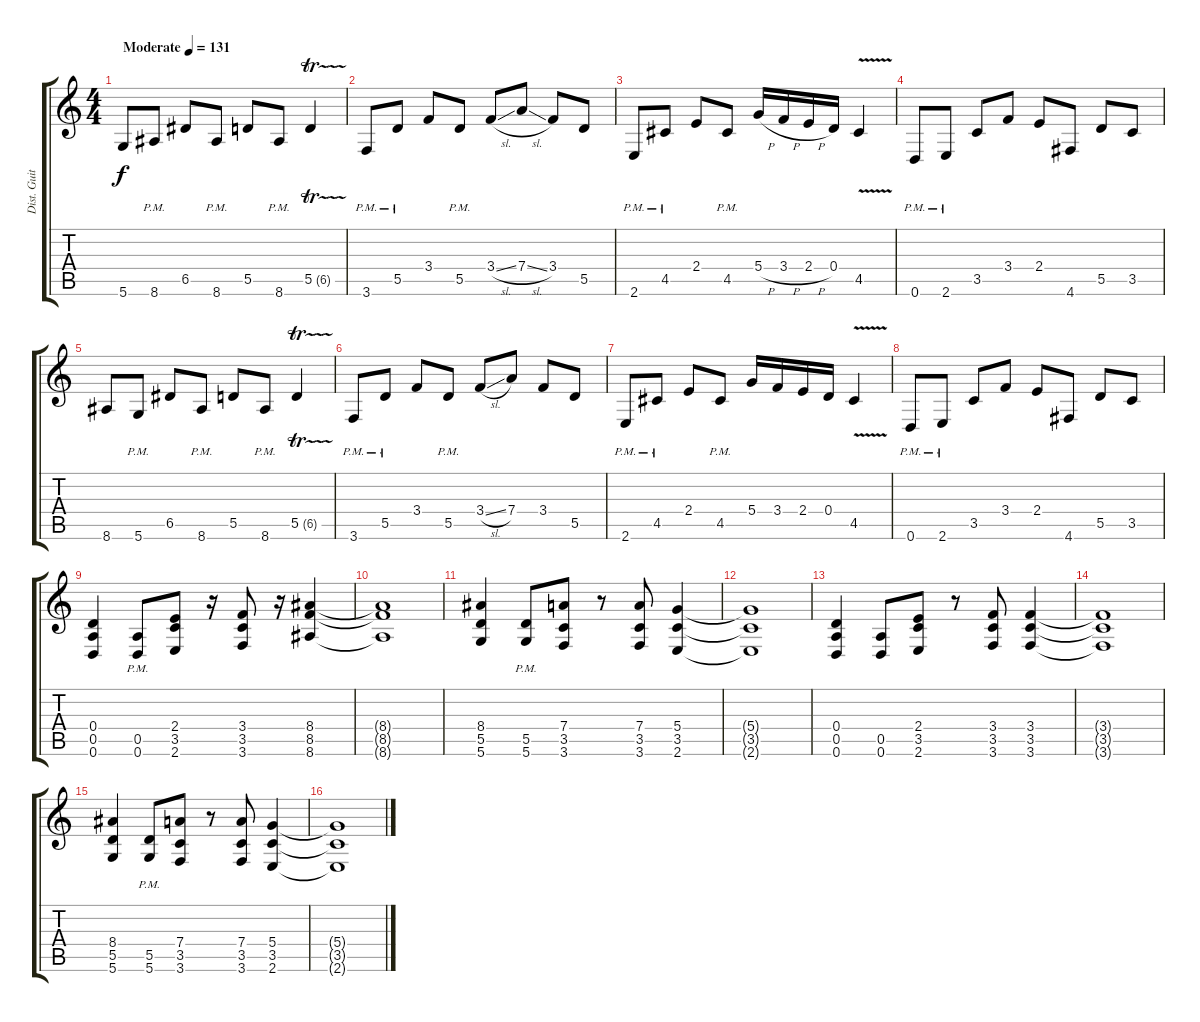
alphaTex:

\track ("Dist. Guitar 1" "Dist. Guit") {instrument distortionguitar}
\staff {score tabs}
\tuning (E4 B3 G3 D3 A2 D2) {hide}
\ts (4 4)
\tempo (131 "Moderate")
\clef g2
\ks c
5.6.8{dy f instrument distortionguitar} 8.6{pm}.8 6.5.8 8.6{pm}.8 5.5.8 8.6{pm}.8 5.5{tr (6 16)}.4 |
3.6{pm}.8 5.5{pm}.8 3.4.8 5.5{pm}.8 3.4{sl}.8 7.4{sl}.8 3.4.8 5.5.8 |
2.6{pm}.8 4.5{pm}.8 2.4.8 4.5{pm}.8 5.4{h}.16 3.4{h}.16 2.4{h}.16 0.4.16 4.5{v}.4 |
0.6{pm}.8 2.6{pm}.8 3.5.8 3.4.8 2.4.8 4.6.8 5.5.8 3.5.8 |
8.6.8 5.6{pm}.8 6.5.8 8.6{pm}.8 5.5.8 8.6{pm}.8 5.5{tr (6 16)}.4 |
3.6{pm}.8 5.5{pm}.8 3.4.8 5.5{pm}.8 3.4{sl}.8 7.4.8 3.4.8 5.5.8 |
2.6{pm}.8 4.5{pm}.8 2.4.8 4.5{pm}.8 5.4.16 3.4.16 2.4.16 0.4.16 4.5{v}.4 |
0.6{pm}.8 2.6{pm}.8 3.5.8 3.4.8 2.4.8 4.6.8 5.5.8 3.5.8 |
(0.4 0.5 0.6).4 (0.5{pm} 0.6{pm}).8 (2.4 3.5 2.6).8 r.16 (3.4 3.5 3.6).8 r.16 (8.4 8.5 8.6).4 |
(8.4{t} 8.5{t} 8.6{t}).1 |
(8.4 5.5 5.6).4 (5.5{pm} 5.6{pm}).8 (7.4 3.5 3.6).8 r.8 (7.4 3.5 3.6).8 (5.4 3.5 2.6).4 |
(5.4{t} 3.5{t} 2.6{t}).1 |
(0.4 0.5 0.6).4 (0.5 0.6).8 (2.4 3.5 2.6).8 r.8 (3.4 3.5 3.6).8 (3.4 3.5 3.6).4 |
(3.4{t} 3.5{t} 3.6{t}).1 |
(8.4 5.5 5.6).4 (5.5{pm} 5.6{pm}).8 (7.4 3.5 3.6).8 r.8 (7.4 3.5 3.6).8 (5.4 3.5 2.6).4 |
(5.4{t} 3.5{t} 2.6{t}).1
